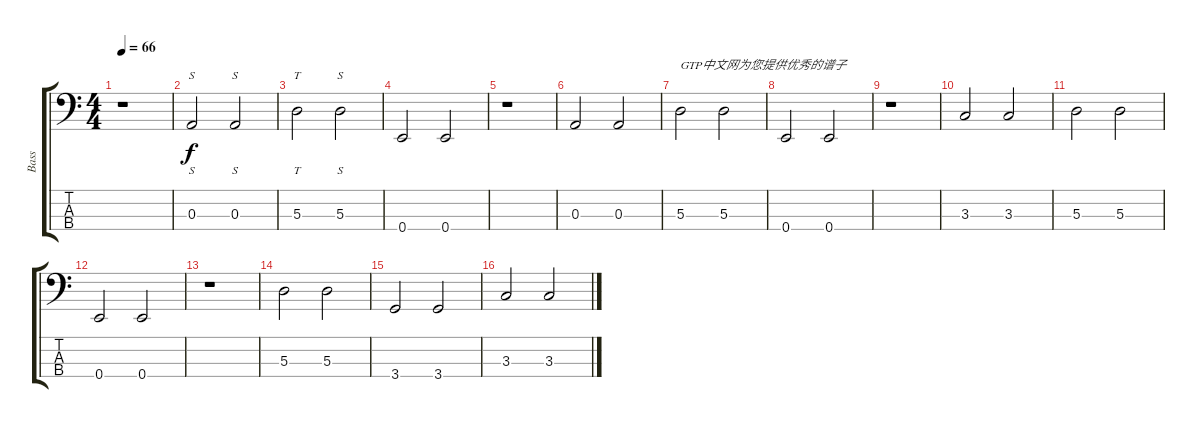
\track ("Bass" "Bass") {instrument electricbassfinger}
\staff {score tabs}
\tuning (G2 D2 A1 E1) {hide}
\ts (4 4)
\tempo 66
\clef f4
\ks c
r.1{dy f instrument electricbassfinger} |
0.3.2{s} 0.3.2{s} |
5.3.2{tt} 5.3.2{s} |
0.4.2 0.4.2 |
r.1 |
0.3.2 0.3.2 |
5.3.2{txt "GTP中文网为您提供优秀的谱子"} 5.3.2 |
0.4.2 0.4.2 |
r.1 |
3.3.2 3.3.2 |
5.3.2 5.3.2 |
0.4.2 0.4.2 |
r.1 |
5.3.2 5.3.2 |
3.4.2 3.4.2 |
3.3.2 3.3.2
